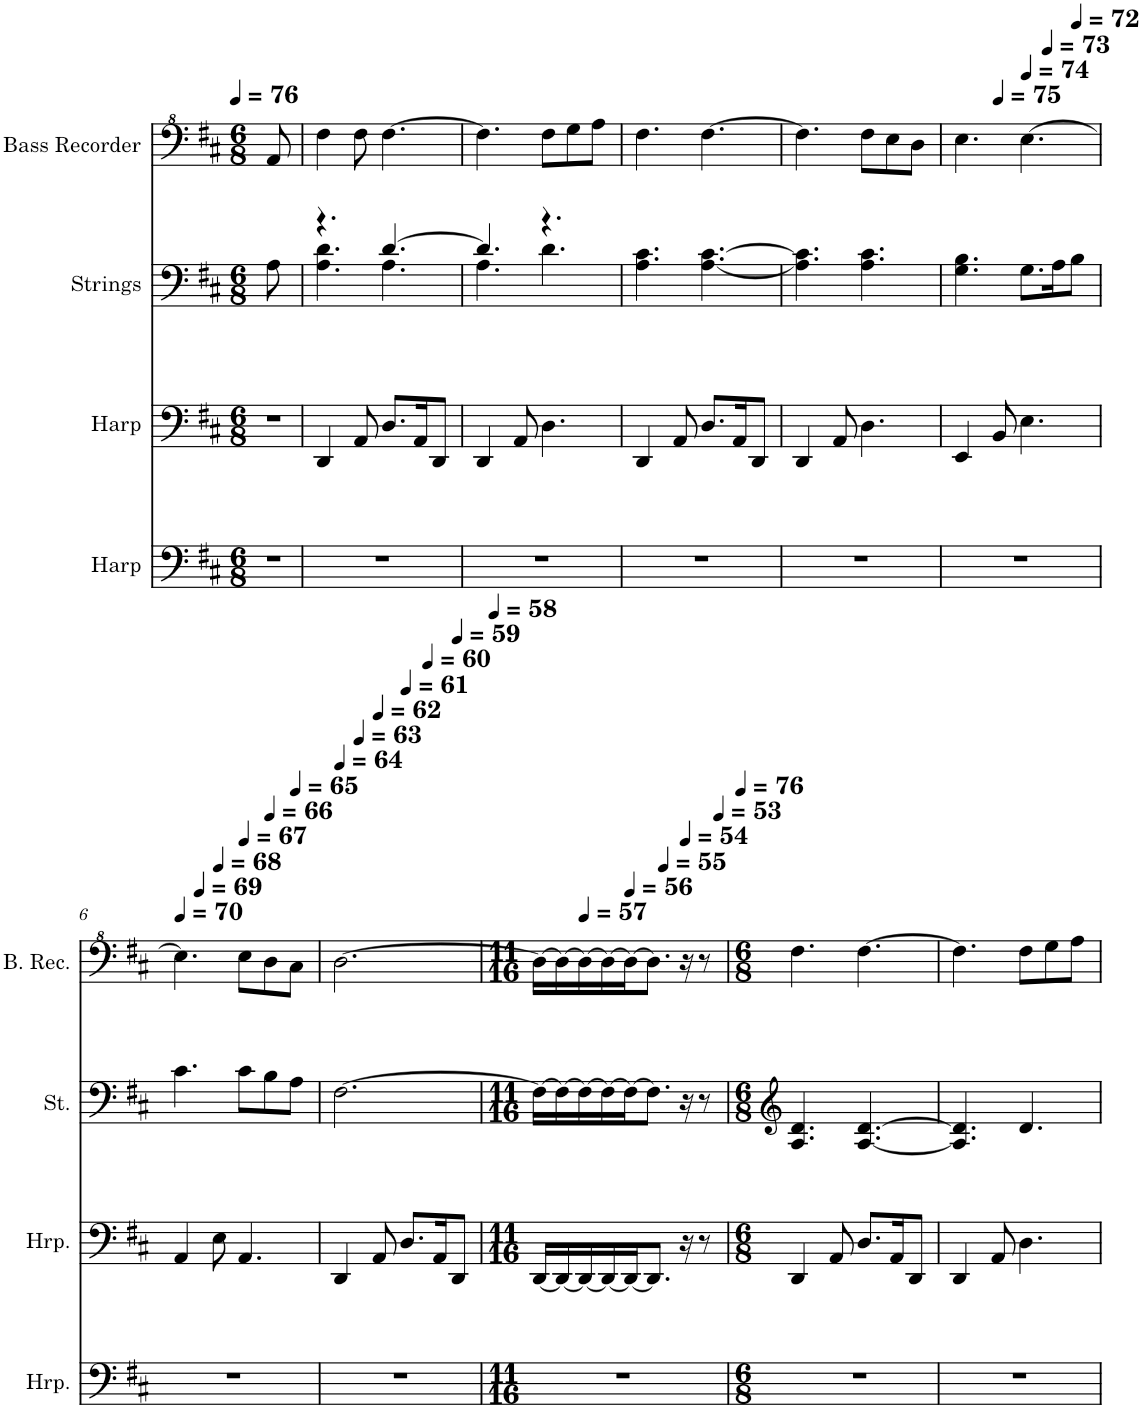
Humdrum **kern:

**kern	**kern	**kern	**kern
*part4	*part3	*part2	*part1
*staff4	*staff3	*staff2	*staff1
*I"Harp	*I"Harp	*I"Strings	*I"Bass Recorder
*I'Hrp.	*I'Hrp.	*I'St.	*I'B. Rec.
*clefF4	*clefF4	*clefF4	*clefF^4
*k[f#c#]	*k[f#c#]	*k[f#c#]	*k[f#c#]
*M6/8	*M6/8	*M6/8	*M6/8
*MM76	*MM76	*MM76	*MM76
=	=	=	=
2.r	2.r	8A\	8A/
.	.	2ryy	2ryy
.	.	8ryy	8ryy
=1	=1	=1	=1
*	*	*^	*
2.r	4DD/	4.r	4.A\ 4.d\	4f#\
.	8AA/	.	.	8f#\
.	8.D/L	[4.d/	4.A\	[4.f#\
.	16AA/K	.	.	.
.	8DD/J	.	.	.
=2	=2	=2	=2	=2
2.r	4DD/	4.d/]	4.A\	4.f#\]
.	8AA/	.	.	.
.	4.D\	4.r	4.d\	8f#\L
.	.	.	.	8g\
.	.	.	.	8a\J
*	*	*v	*v	*
=3	=3	=3	=3
2.r	4DD/	4.A\ 4.c#\	4.f#\
.	8AA/	.	.
.	8.D/L	[4.A\ [4.c#\	[4.f#\
.	16AA/K	.	.
.	8DD/J	.	.
=4	=4	=4	=4
2.r	4DD/	4.A\] 4.c#\]	4.f#\]
.	8AA/	.	.
.	4.D\	4.A\ 4.c#\	8f#\L
.	.	.	8e\
.	.	.	8d\J
=5	=5	=5	=5
*	*	*	*^
*	*	*	*	*^
*	*	*	*	*	*^
2.r	4EE/	4.G\ 4.B\	4.e\	4ryy	2ryy	2ryy
*	*	*	*MM75	*	*	*
.	8BB/	.	.	2ryy	.	.
*	*	*	*MM74	*	*	*
.	4.E\	8.G\L	[4.e\	.	.	.
*	*	*	*MM73	*	*	*
.	.	.	.	.	4ryy	8ryy
.	.	16A\K	.	.	.	.
*	*	*	*MM72	*	*	*
.	.	8B\J	.	.	.	8ryy
*	*	*	*v	*v	*v	*v
!!LO:LB:g=z
=6	=6	=6	=6
*	*	*	*MM70
*	*	*	*^
*	*	*	*	*^
2.r	4AA/	4.c#\	4.e\]	8ryy	4ryy
*	*	*	*MM69	*	*
.	.	.	.	2ryy	.
*	*	*	*MM68	*	*
.	8E\	.	.	.	2ryy
*	*	*	*MM67	*	*
.	4.AA/	8c#\L	8e\L	.	.
*	*	*	*MM66	*	*
.	.	8B\	8d\	.	.
*	*	*	*MM65	*	*
.	.	8A\J	8c#\J	8ryy	.
*	*	*	*v	*v	*v
=7	=7	=7	=7
*	*	*	*MM64
*	*	*	*^
*	*	*	*	*^
*	*	*	*	*	*^
*	*	*	*	*	*	*^
2.r	4DD/	[2.F#\	[2.d\	8ryy	4ryy	4.ryy	2ryy
*	*	*	*MM63	*	*	*	*
.	.	.	.	2ryy	.	.	.
*	*	*	*MM62	*	*	*	*
.	8AA/	.	.	.	2ryy	.	.
*	*	*	*MM61	*	*	*	*
.	8.D/L	.	.	.	.	4.ryy	.
*	*	*	*MM60	*	*	*	*
.	.	.	.	.	.	.	4ryy
.	16AA/K	.	.	.	.	.	.
*	*	*	*MM59	*	*	*	*
.	8DD/J	.	.	8ryy	.	.	.
*	*	*	*v	*v	*v	*v	*v
=8	=8	=8	=8
*M11/16	*M11/16	*M11/16	*M11/16
*	*	*	*MM58
*	*	*	*^
16%11r	[16DD/LL	16F#\LL_	16d\LL_	4.ryy
.	16DD/_	16F#\_	16d\_	.
*	*	*	*MM57	*
.	16DD/_	16F#\_	16d\_	.
.	16DD/_	16F#\_	16d\_	.
*	*	*	*MM56	*
.	16DD/J_	16F#\J_	16d\J_	.
.	8.DD/J]	8.F#\J]	8.d\J]	.
*	*	*	*MM55	*
.	.	.	.	4ryy
*	*	*	*MM54	*
.	16r	16r	16r	.
.	8r	8r	8r	.
*	*	*	*MM53	*
.	.	.	.	16ryy
*	*	*	*v	*v
=9	=9	=9	=9
*	*	*clefG2	*
*M6/8	*M6/8	*M6/8	*M6/8
*	*	*	*MM76
2.r	4DD/	4.A/ 4.d/	4.f#\
.	8AA/	.	.
.	8.D/L	[4.A/ [4.d/	[4.f#\
.	16AA/K	.	.
.	8DD/J	.	.
=10	=10	=10	=10
2.r	4DD/	4.A/] 4.d/]	4.f#\]
.	8AA/	.	.
.	4.D\	4.d/	8f#\L
.	.	.	8g\
.	.	.	8a\J
=	=	=	=
*-	*-	*-	*-
